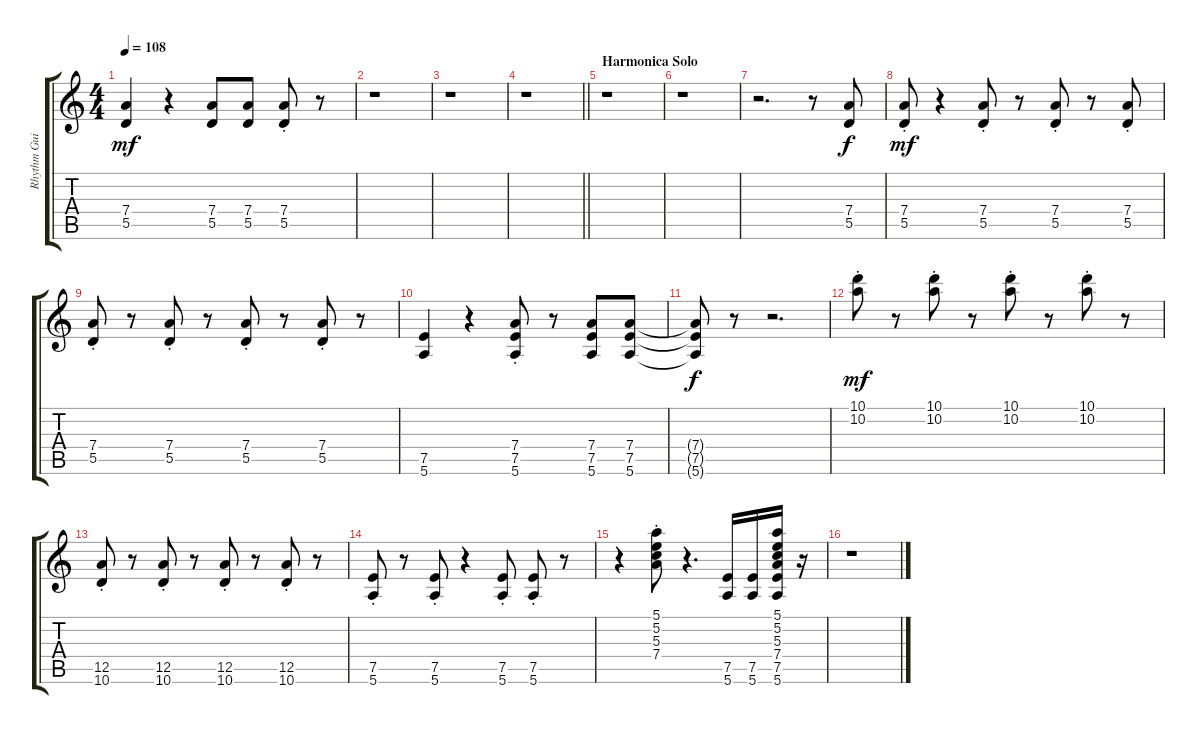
\track ("Rhythm Guitar II (Mick)" "Rhythm Gui") {instrument electricguitarjazz}
\staff {score tabs}
\tuning (E4 B3 G3 D3 A2 E2) {hide}
\ts (4 4)
\tempo 108
\clef g2
\ks c
(7.4 5.5).4{dy mf} r.4 (7.4 5.5).8 (7.4 5.5).8 (7.4{st} 5.5{st}).8 r.8 |
r.1 |
r.1 |
\barLineRight lightlight
r.1 |
\section ("" "Harmonica Solo")
r.1 |
r.1 |
r.2{d} r.8 (7.4 5.5).8{dy f} |
(7.4{st} 5.5{st}).8{dy mf} r.4 (7.4{st} 5.5{st}).8 r.8 (7.4{st} 5.5{st}).8 r.8 (7.4{st} 5.5{st}).8 |
(7.4{st} 5.5{st}).8 r.8 (7.4{st} 5.5{st}).8 r.8 (7.4{st} 5.5{st}).8 r.8 (7.4{st} 5.5{st}).8 r.8 |
(7.5 5.6).4 r.4 (7.4{st} 7.5{st} 5.6{st}).8 r.8 (7.4 7.5 5.6).8 (7.4 7.5 5.6).8 |
(7.4{t} 7.5{t} 5.6{t}).8{dy f} r.8 r.2{d} |
(10.1{st} 10.2{st}).8{dy mf} r.8 (10.1{st} 10.2{st}).8 r.8 (10.1{st} 10.2{st}).8 r.8 (10.1{st} 10.2{st}).8 r.8 |
(12.5{st} 10.6{st}).8 r.8 (12.5{st} 10.6{st}).8 r.8 (12.5{st} 10.6{st}).8 r.8 (12.5{st} 10.6{st}).8 r.8 |
(7.5{st} 5.6{st}).8 r.8 (7.5{st} 5.6{st}).8 r.4 (7.5{st} 5.6{st}).8 (7.5{st} 5.6{st}).8 r.8 |
r.4 (5.1{st} 5.2{st} 5.3{st} 7.4{st}).8 r.4{d} (7.5 5.6).16 (7.5 5.6).16 (5.1 5.2 5.3 7.4 7.5 5.6).16 r.16 |
r.1
